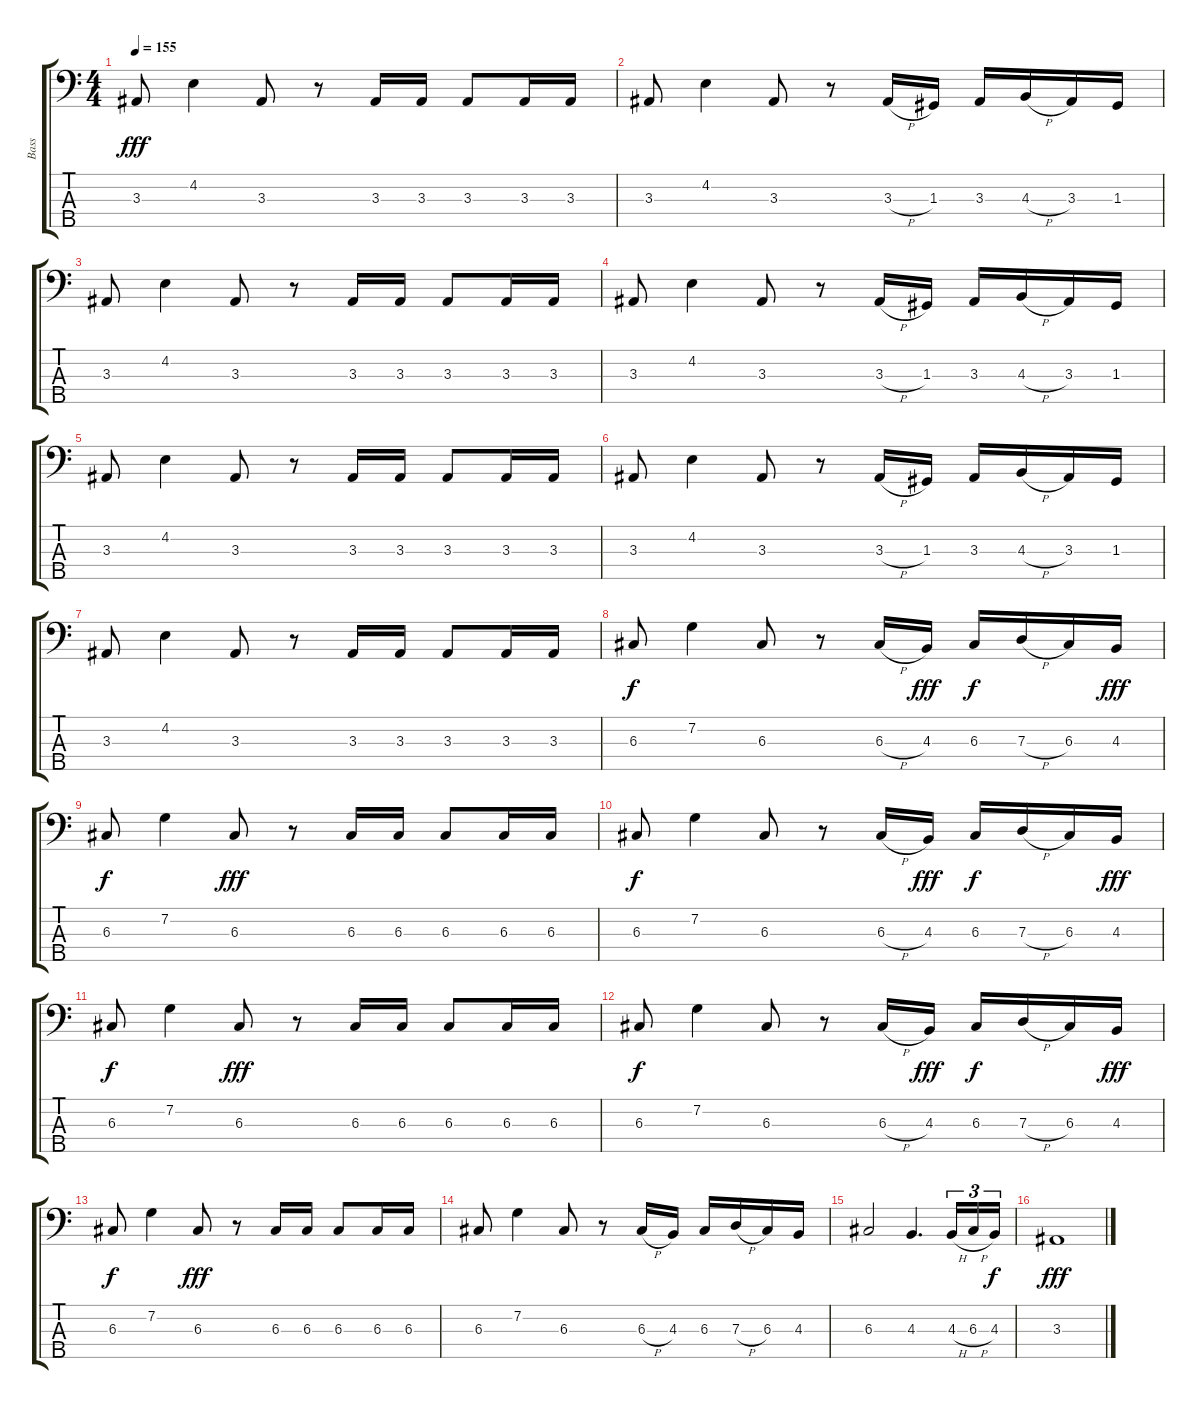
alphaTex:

\track ("Bass" "Bass") {instrument electricbassfinger}
\staff {score tabs}
\tuning (F2 C2 G1 D1 A0) {hide}
\ts (4 4)
\tempo 155
\clef f4
\ks c
3.3.8{dy fff} 4.2.4 3.3.8 r.8 3.3.16 3.3.16 3.3.8 3.3.16 3.3.16 |
3.3.8 4.2.4 3.3.8 r.8 3.3{h}.16 1.3.16 3.3.16 4.3{h}.16 3.3.16 1.3.16 |
3.3.8 4.2.4 3.3.8 r.8 3.3.16 3.3.16 3.3.8 3.3.16 3.3.16 |
3.3.8 4.2.4 3.3.8 r.8 3.3{h}.16 1.3.16 3.3.16 4.3{h}.16 3.3.16 1.3.16 |
3.3.8 4.2.4 3.3.8 r.8 3.3.16 3.3.16 3.3.8 3.3.16 3.3.16 |
3.3.8 4.2.4 3.3.8 r.8 3.3{h}.16 1.3.16 3.3.16 4.3{h}.16 3.3.16 1.3.16 |
3.3.8 4.2.4 3.3.8 r.8 3.3.16 3.3.16 3.3.8 3.3.16 3.3.16 |
6.3.8{dy f} 7.2.4 6.3.8 r.8 6.3{h}.16 4.3.16{dy fff} 6.3.16{dy f} 7.3{h}.16 6.3.16 4.3.16{dy fff} |
6.3.8{dy f} 7.2.4 6.3.8{dy fff} r.8 6.3.16 6.3.16 6.3.8 6.3.16 6.3.16 |
6.3.8{dy f} 7.2.4 6.3.8 r.8 6.3{h}.16 4.3.16{dy fff} 6.3.16{dy f} 7.3{h}.16 6.3.16 4.3.16{dy fff} |
6.3.8{dy f} 7.2.4 6.3.8{dy fff} r.8 6.3.16 6.3.16 6.3.8 6.3.16 6.3.16 |
6.3.8{dy f} 7.2.4 6.3.8 r.8 6.3{h}.16 4.3.16{dy fff} 6.3.16{dy f} 7.3{h}.16 6.3.16 4.3.16{dy fff} |
6.3.8{dy f} 7.2.4 6.3.8{dy fff} r.8 6.3.16 6.3.16 6.3.8 6.3.16 6.3.16 |
6.3.8 7.2.4 6.3.8 r.8 6.3{h}.16 4.3.16 6.3.16 7.3{h}.16 6.3.16 4.3.16 |
6.3.2 4.3.4{d} 4.3{h}.16{tu (3 2)} 6.3{h}.16{tu (3 2)} 4.3.16{tu (3 2) dy f} |
3.3.1{dy fff}
